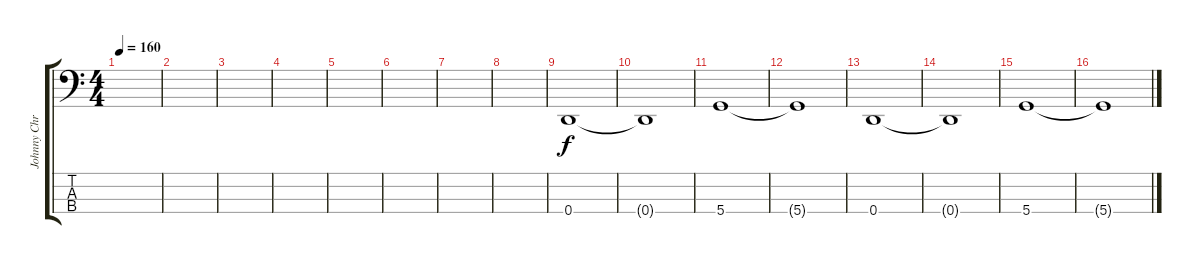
\track ("Johnny Christ Bass" "Johnny Chr") {instrument electricbasspick}
\staff {score tabs}
\tuning (G2 D2 A1 D1) {hide}
\ts (4 4)
\tempo 160
\clef f4
\ks c
|
|
|
|
|
|
|
|
0.4.1 |
0.4{t}.1 |
5.4.1 |
5.4{t}.1 |
0.4.1 |
0.4{t}.1 |
5.4.1 |
5.4{t}.1
